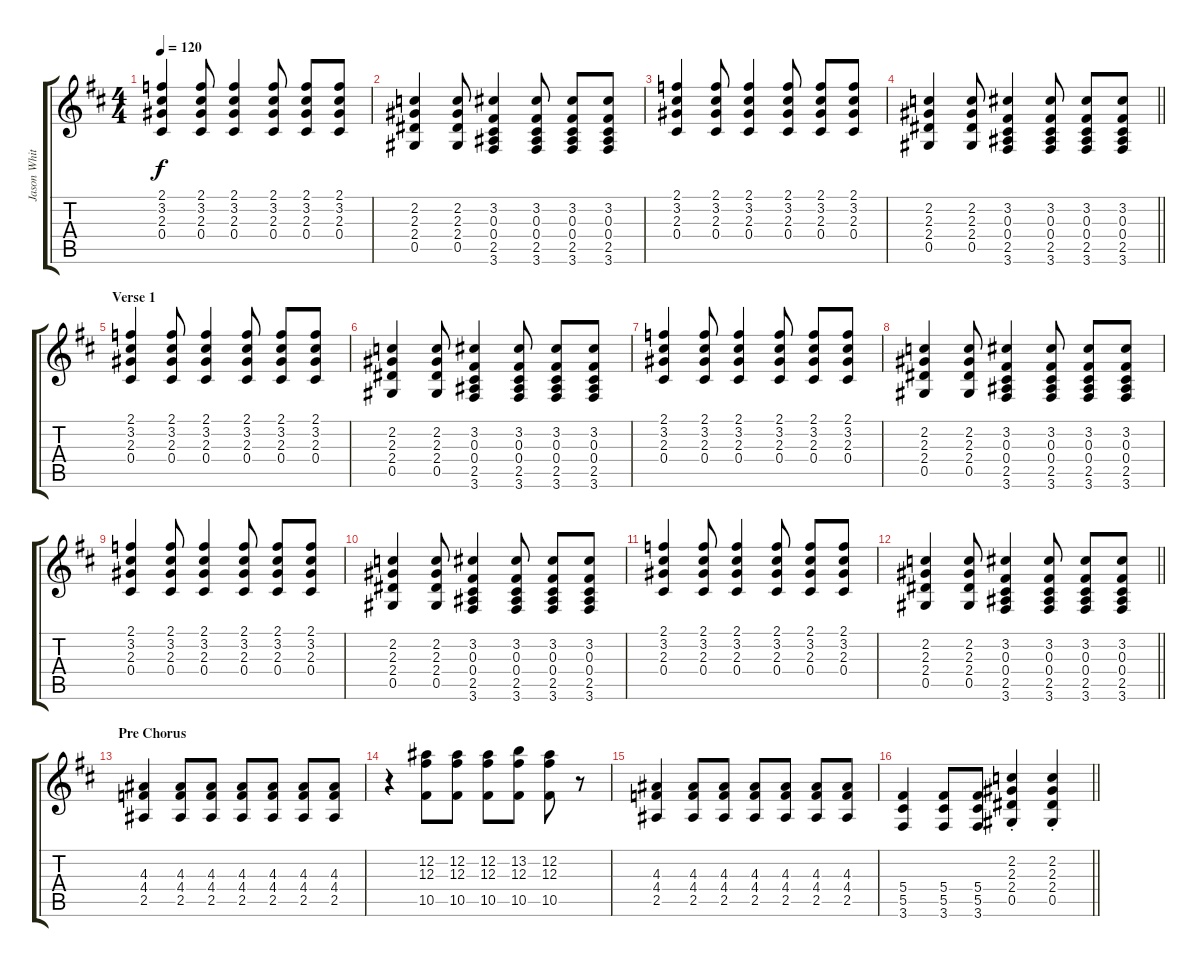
\track ("Jason White (Lead Guitar)" "Jason Whit") {instrument distortionguitar}
\staff {score tabs}
\tuning (Eb4 Bb3 Gb3 Db3 Ab2 Eb2) {hide}
\ts (4 4)
\tempo 120
\clef g2
\ks d
(2.1 3.2 2.3 0.4).4{dy f} (2.1 3.2 2.3 0.4).8 (2.1 3.2 2.3 0.4).4 (2.1 3.2 2.3 0.4).8 (2.1 3.2 2.3 0.4).8 (2.1 3.2 2.3 0.4).8 |
(2.2 2.3 2.4 0.5).4 (2.2 2.3 2.4 0.5).8 (3.2 0.3 0.4 2.5 3.6).4 (3.2 0.3 0.4 2.5 3.6).8 (3.2 0.3 0.4 2.5 3.6).8 (3.2 0.3 0.4 2.5 3.6).8 |
(2.1 3.2 2.3 0.4).4 (2.1 3.2 2.3 0.4).8 (2.1 3.2 2.3 0.4).4 (2.1 3.2 2.3 0.4).8 (2.1 3.2 2.3 0.4).8 (2.1 3.2 2.3 0.4).8 |
\barLineRight lightlight
(2.2 2.3 2.4 0.5).4 (2.2 2.3 2.4 0.5).8 (3.2 0.3 0.4 2.5 3.6).4 (3.2 0.3 0.4 2.5 3.6).8 (3.2 0.3 0.4 2.5 3.6).8 (3.2 0.3 0.4 2.5 3.6).8 |
\section ("" "Verse 1")
(2.1 3.2 2.3 0.4).4 (2.1 3.2 2.3 0.4).8 (2.1 3.2 2.3 0.4).4 (2.1 3.2 2.3 0.4).8 (2.1 3.2 2.3 0.4).8 (2.1 3.2 2.3 0.4).8 |
(2.2 2.3 2.4 0.5).4 (2.2 2.3 2.4 0.5).8 (3.2 0.3 0.4 2.5 3.6).4 (3.2 0.3 0.4 2.5 3.6).8 (3.2 0.3 0.4 2.5 3.6).8 (3.2 0.3 0.4 2.5 3.6).8 |
(2.1 3.2 2.3 0.4).4 (2.1 3.2 2.3 0.4).8 (2.1 3.2 2.3 0.4).4 (2.1 3.2 2.3 0.4).8 (2.1 3.2 2.3 0.4).8 (2.1 3.2 2.3 0.4).8 |
(2.2 2.3 2.4 0.5).4 (2.2 2.3 2.4 0.5).8 (3.2 0.3 0.4 2.5 3.6).4 (3.2 0.3 0.4 2.5 3.6).8 (3.2 0.3 0.4 2.5 3.6).8 (3.2 0.3 0.4 2.5 3.6).8 |
(2.1 3.2 2.3 0.4).4 (2.1 3.2 2.3 0.4).8 (2.1 3.2 2.3 0.4).4 (2.1 3.2 2.3 0.4).8 (2.1 3.2 2.3 0.4).8 (2.1 3.2 2.3 0.4).8 |
(2.2 2.3 2.4 0.5).4 (2.2 2.3 2.4 0.5).8 (3.2 0.3 0.4 2.5 3.6).4 (3.2 0.3 0.4 2.5 3.6).8 (3.2 0.3 0.4 2.5 3.6).8 (3.2 0.3 0.4 2.5 3.6).8 |
(2.1 3.2 2.3 0.4).4 (2.1 3.2 2.3 0.4).8 (2.1 3.2 2.3 0.4).4 (2.1 3.2 2.3 0.4).8 (2.1 3.2 2.3 0.4).8 (2.1 3.2 2.3 0.4).8 |
\barLineRight lightlight
(2.2 2.3 2.4 0.5).4 (2.2 2.3 2.4 0.5).8 (3.2 0.3 0.4 2.5 3.6).4 (3.2 0.3 0.4 2.5 3.6).8 (3.2 0.3 0.4 2.5 3.6).8 (3.2 0.3 0.4 2.5 3.6).8 |
\section ("" "Pre Chorus")
(4.3 4.4 2.5).4 (4.3 4.4 2.5).8 (4.3 4.4 2.5).8 (4.3 4.4 2.5).8 (4.3 4.4 2.5).8 (4.3 4.4 2.5).8 (4.3 4.4 2.5).8 |
r.4{balance 14} (12.2 12.3 10.5).8 (12.2 12.3 10.5).8 (12.2 12.3 10.5).8 (13.2 12.3 10.5).8 (12.2 12.3 10.5).8 r.8 |
(4.3 4.4 2.5).4{balance 8} (4.3 4.4 2.5).8 (4.3 4.4 2.5).8 (4.3 4.4 2.5).8 (4.3 4.4 2.5).8 (4.3 4.4 2.5).8 (4.3 4.4 2.5).8 |
\barLineRight lightlight
(5.4 5.5 3.6).4 (5.4 5.5 3.6).8 (5.4 5.5 3.6).8 (2.2{st} 2.3{st} 2.4{st} 0.5{st}).4 (2.2{st} 2.3{st} 2.4{st} 0.5{st}).4
